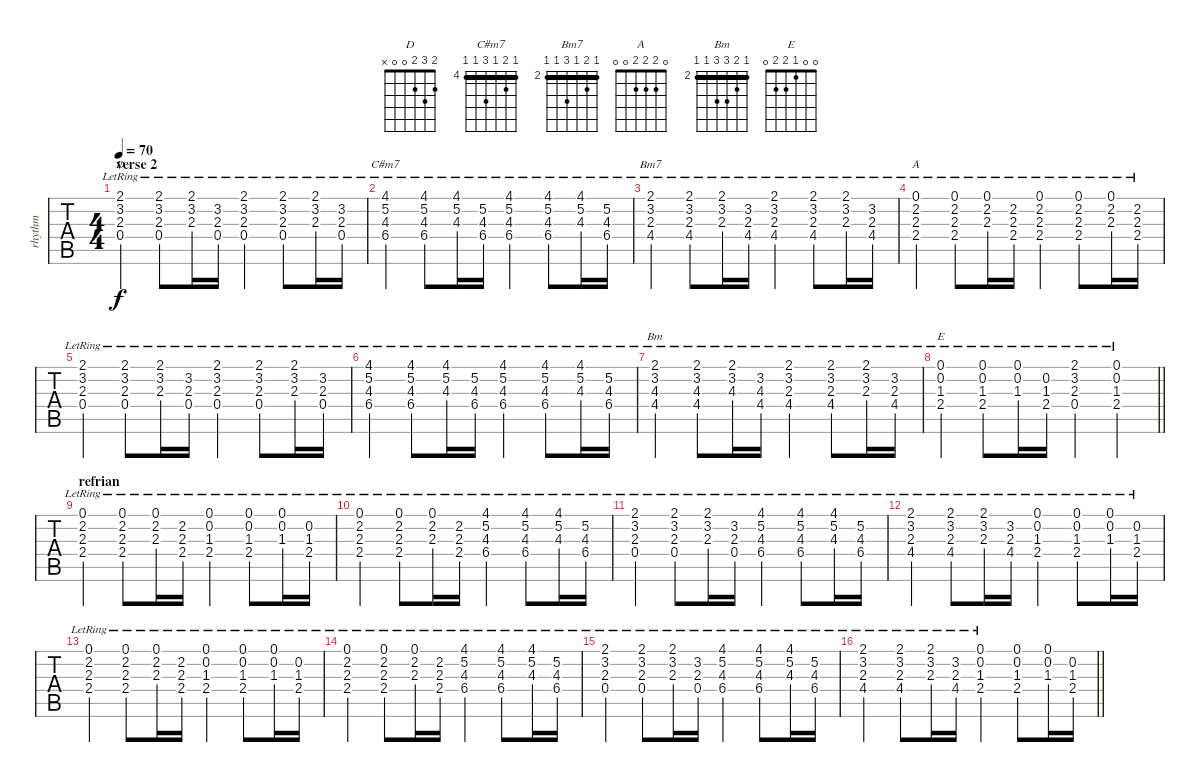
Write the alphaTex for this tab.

\track ("rhythm" "rhythm") {instrument acousticguitarsteel}
\staff {tabs}
\tuning (E4 B3 G3 D3 A2 E2) {hide}
\chord ("D" 2 3 2 0 0 x)
\chord ("C#m7" 4 5 4 6 4 4) {firstfret 4 barre 4}
\chord ("Bm7" 2 3 2 4 2 2) {firstfret 2 barre 2}
\chord ("A" 0 2 2 2 0 0)
\chord ("Bm" 2 3 4 4 2 2) {firstfret 2 barre 2}
\chord ("E" 0 0 1 2 2 0)
\ts (4 4)
\section ("" "verse 2")
\tempo 70
\clef g2
\ks c
(2.1{lr} 3.2{lr} 2.3{lr} 0.4{lr}).4{ch "D" dy f} (2.1{lr} 3.2{lr} 2.3{lr} 0.4{lr}).8 (2.1{lr} 3.2{lr} 2.3{lr}).16 (3.2{lr} 2.3{lr} 0.4{lr}).16 (2.1{lr} 3.2{lr} 2.3{lr} 0.4{lr}).4 (2.1{lr} 3.2{lr} 2.3{lr} 0.4{lr}).8 (2.1{lr} 3.2{lr} 2.3{lr}).16 (3.2{lr} 2.3{lr} 0.4{lr}).16 |
(4.1{lr} 5.2{lr} 4.3{lr} 6.4{lr}).4{ch "C#m7"} (4.1{lr} 5.2{lr} 4.3{lr} 6.4{lr}).8 (4.1{lr} 5.2{lr} 4.3{lr}).16 (5.2{lr} 4.3{lr} 6.4{lr}).16 (4.1{lr} 5.2{lr} 4.3{lr} 6.4{lr}).4 (4.1{lr} 5.2{lr} 4.3{lr} 6.4{lr}).8 (4.1{lr} 5.2{lr} 4.3{lr}).16 (5.2{lr} 4.3{lr} 6.4{lr}).16 |
(2.1{lr} 3.2{lr} 2.3{lr} 4.4{lr}).4{ch "Bm7"} (2.1{lr} 3.2{lr} 2.3{lr} 4.4{lr}).8 (2.1{lr} 3.2{lr} 2.3{lr}).16 (3.2{lr} 2.3{lr} 4.4{lr}).16 (2.1{lr} 3.2{lr} 2.3{lr} 4.4{lr}).4 (2.1{lr} 3.2{lr} 2.3{lr} 4.4{lr}).8 (2.1{lr} 3.2{lr} 2.3{lr}).16 (3.2{lr} 2.3{lr} 4.4{lr}).16 |
(0.1{lr} 2.2{lr} 2.3{lr} 2.4{lr}).4{ch "A"} (0.1{lr} 2.2{lr} 2.3{lr} 2.4{lr}).8 (0.1{lr} 2.2{lr} 2.3{lr}).16 (2.2{lr} 2.3{lr} 2.4{lr}).16 (0.1{lr} 2.2{lr} 2.3{lr} 2.4{lr}).4 (0.1{lr} 2.2{lr} 2.3{lr} 2.4{lr}).8 (0.1{lr} 2.2{lr} 2.3{lr}).16 (2.2{lr} 2.3{lr} 2.4{lr}).16 |
(2.1{lr} 3.2{lr} 2.3{lr} 0.4{lr}).4 (2.1{lr} 3.2{lr} 2.3{lr} 0.4{lr}).8 (2.1{lr} 3.2{lr} 2.3{lr}).16 (3.2{lr} 2.3{lr} 0.4{lr}).16 (2.1{lr} 3.2{lr} 2.3{lr} 0.4{lr}).4 (2.1{lr} 3.2{lr} 2.3{lr} 0.4{lr}).8 (2.1{lr} 3.2{lr} 2.3{lr}).16 (3.2{lr} 2.3{lr} 0.4{lr}).16 |
(4.1{lr} 5.2{lr} 4.3{lr} 6.4{lr}).4 (4.1{lr} 5.2{lr} 4.3{lr} 6.4{lr}).8 (4.1{lr} 5.2{lr} 4.3{lr}).16 (5.2{lr} 4.3{lr} 6.4{lr}).16 (4.1{lr} 5.2{lr} 4.3{lr} 6.4{lr}).4 (4.1{lr} 5.2{lr} 4.3{lr} 6.4{lr}).8 (4.1{lr} 5.2{lr} 4.3{lr}).16 (5.2{lr} 4.3{lr} 6.4{lr}).16 |
(2.1{lr} 3.2{lr} 4.3{lr} 4.4{lr}).4{ch "Bm"} (2.1{lr} 3.2{lr} 4.3{lr} 4.4{lr}).8 (2.1{lr} 3.2{lr} 4.3{lr}).16 (3.2{lr} 4.3{lr} 4.4{lr}).16 (2.1{lr} 3.2{lr} 2.3{lr} 4.4{lr}).4 (2.1{lr} 3.2{lr} 2.3{lr} 4.4{lr}).8 (2.1{lr} 3.2{lr} 2.3{lr}).16 (3.2{lr} 2.3{lr} 4.4{lr}).16 |
\barLineRight lightlight
(0.1{lr} 0.2{lr} 1.3{lr} 2.4{lr}).4{ch "E"} (0.1{lr} 0.2{lr} 1.3{lr} 2.4{lr}).8 (0.1{lr} 0.2{lr} 1.3{lr}).16 (0.2{lr} 1.3{lr} 2.4{lr}).16 (2.1{lr} 3.2{lr} 2.3{lr} 0.4{lr}).4 (0.1{lr} 0.2{lr} 1.3{lr} 2.4{lr}).4 |
\section ("" "refrian")
(0.1{lr} 2.2{lr} 2.3{lr} 2.4{lr}).4 (0.1{lr} 2.2{lr} 2.3{lr} 2.4{lr}).8 (0.1{lr} 2.2{lr} 2.3{lr}).16 (2.2{lr} 2.3{lr} 2.4{lr}).16 (0.1{lr} 0.2{lr} 1.3{lr} 2.4{lr}).4 (0.1{lr} 0.2{lr} 1.3{lr} 2.4{lr}).8 (0.1{lr} 0.2{lr} 1.3{lr}).16 (0.2{lr} 1.3{lr} 2.4{lr}).16 |
(0.1{lr} 2.2{lr} 2.3{lr} 2.4{lr}).4 (0.1{lr} 2.2{lr} 2.3{lr} 2.4{lr}).8 (0.1{lr} 2.2{lr} 2.3{lr}).16 (2.2{lr} 2.3{lr} 2.4{lr}).16 (4.1{lr} 5.2{lr} 4.3{lr} 6.4{lr}).4 (4.1{lr} 5.2{lr} 4.3{lr} 6.4{lr}).8 (4.1{lr} 5.2{lr} 4.3{lr}).16 (5.2{lr} 4.3{lr} 6.4{lr}).16 |
(2.1{lr} 3.2{lr} 2.3{lr} 0.4{lr}).4 (2.1{lr} 3.2{lr} 2.3{lr} 0.4{lr}).8 (2.1{lr} 3.2{lr} 2.3{lr}).16 (3.2{lr} 2.3{lr} 0.4{lr}).16 (4.1{lr} 5.2{lr} 4.3{lr} 6.4{lr}).4 (4.1{lr} 5.2{lr} 4.3{lr} 6.4{lr}).8 (4.1{lr} 5.2{lr} 4.3{lr}).16 (5.2{lr} 4.3{lr} 6.4{lr}).16 |
(2.1{lr} 3.2{lr} 2.3{lr} 4.4{lr}).4 (2.1{lr} 3.2{lr} 2.3{lr} 4.4{lr}).8 (2.1{lr} 3.2{lr} 2.3{lr}).16 (3.2{lr} 2.3{lr} 4.4{lr}).16 (0.1{lr} 0.2{lr} 1.3{lr} 2.4{lr}).4 (0.1{lr} 0.2{lr} 1.3{lr} 2.4{lr}).8 (0.1{lr} 0.2{lr} 1.3{lr}).16 (0.2{lr} 1.3{lr} 2.4{lr}).16 |
(0.1{lr} 2.2{lr} 2.3{lr} 2.4{lr}).4 (0.1{lr} 2.2{lr} 2.3{lr} 2.4{lr}).8 (0.1{lr} 2.2{lr} 2.3{lr}).16 (2.2{lr} 2.3{lr} 2.4{lr}).16 (0.1{lr} 0.2{lr} 1.3{lr} 2.4{lr}).4 (0.1{lr} 0.2{lr} 1.3{lr} 2.4{lr}).8 (0.1{lr} 0.2{lr} 1.3{lr}).16 (0.2{lr} 1.3{lr} 2.4{lr}).16 |
(0.1{lr} 2.2{lr} 2.3{lr} 2.4{lr}).4 (0.1{lr} 2.2{lr} 2.3{lr} 2.4{lr}).8 (0.1{lr} 2.2{lr} 2.3{lr}).16 (2.2{lr} 2.3{lr} 2.4{lr}).16 (4.1{lr} 5.2{lr} 4.3{lr} 6.4{lr}).4 (4.1{lr} 5.2{lr} 4.3{lr} 6.4{lr}).8 (4.1{lr} 5.2{lr} 4.3{lr}).16 (5.2{lr} 4.3{lr} 6.4{lr}).16 |
(2.1{lr} 3.2{lr} 2.3{lr} 0.4{lr}).4 (2.1{lr} 3.2{lr} 2.3{lr} 0.4{lr}).8 (2.1{lr} 3.2{lr} 2.3{lr}).16 (3.2{lr} 2.3{lr} 0.4{lr}).16 (4.1{lr} 5.2{lr} 4.3{lr} 6.4{lr}).4 (4.1{lr} 5.2{lr} 4.3{lr} 6.4{lr}).8 (4.1{lr} 5.2{lr} 4.3{lr}).16 (5.2{lr} 4.3{lr} 6.4{lr}).16 |
\barLineRight lightlight
(2.1{lr} 3.2{lr} 2.3{lr} 4.4{lr}).4 (2.1{lr} 3.2{lr} 2.3{lr} 4.4{lr}).8 (2.1{lr} 3.2{lr} 2.3{lr}).16 (3.2{lr} 2.3{lr} 4.4{lr}).16 (0.1{lr} 0.2{lr} 1.3{lr} 2.4{lr}).4 (0.1 0.2 1.3 2.4).8 (0.1 0.2 1.3).16 (0.2 1.3 2.4).16
